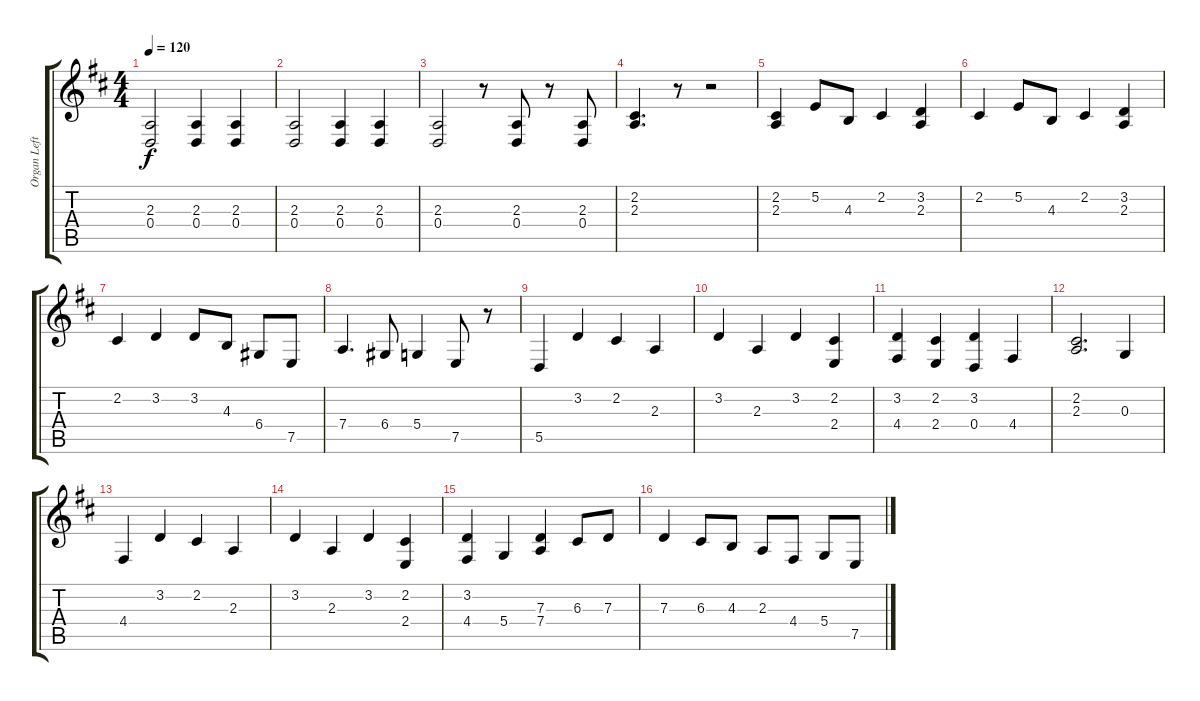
\track ("Organ Left" "Organ Left") {instrument churchorgan}
\staff {score tabs}
\tuning (E4 B3 G3 D3 A2 E2) {hide}
\ts (4 4)
\tempo 120
\clef g2
\ks d
(2.3 0.4).2{dy f} (2.3 0.4).4 (2.3 0.4).4 |
(2.3 0.4).2 (2.3 0.4).4 (2.3 0.4).4 |
(2.3 0.4).2 r.8 (2.3 0.4).8 r.8 (2.3 0.4).8 |
(2.2 2.3).4{d} r.8 r.2 |
(2.2 2.3).4 5.2.8 4.3.8 2.2.4 (3.2 2.3).4 |
2.2.4 5.2.8 4.3.8 2.2.4 (3.2 2.3).4 |
2.2.4 3.2.4 3.2.8 4.3.8 6.4.8 7.5.8 |
7.4.4{d} 6.4.8 5.4.4 7.5.8 r.8 |
5.5.4 3.2.4 2.2.4 2.3.4 |
3.2.4 2.3.4 3.2.4 (2.2 2.4).4 |
(3.2 4.4).4 (2.2 2.4).4 (3.2 0.4).4 4.4.4 |
(2.2 2.3).2{d} 0.3.4 |
4.4.4 3.2.4 2.2.4 2.3.4 |
3.2.4 2.3.4 3.2.4 (2.2 2.4).4 |
(3.2 4.4).4 5.4.4 (7.3 7.4).4 6.3.8 7.3.8 |
7.3.4 6.3.8 4.3.8 2.3.8 4.4.8 5.4.8 7.5.8
